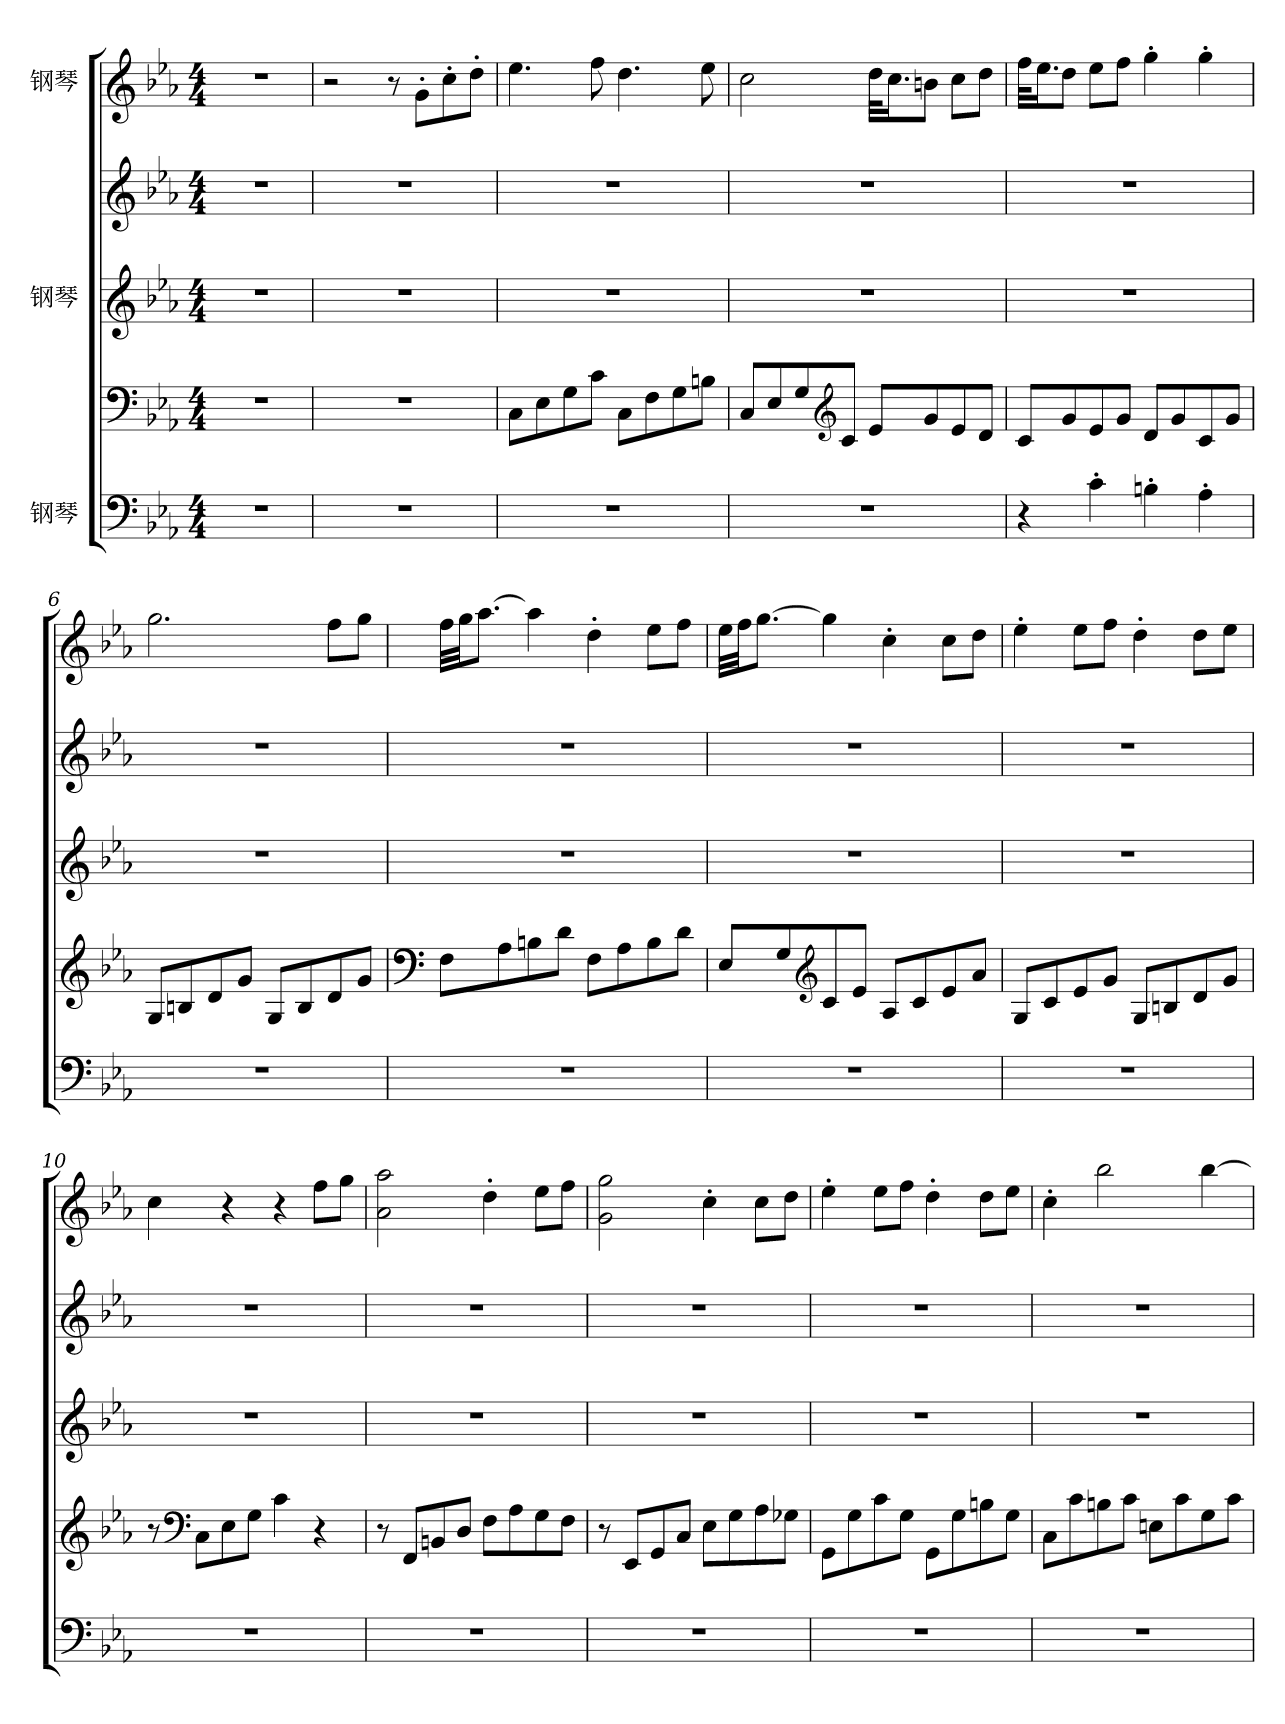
**kern	**kern	**kern	**kern	**kern
*part3	*part3	*part2	*part2	*part1
*staff5	*staff4	*staff3	*staff2	*staff1
*I"钢琴	*	*I"钢琴	*	*I"钢琴
*clefF4	*clefF4	*clefG2	*clefG2	*clefG2
*k[b-e-a-]	*k[b-e-a-]	*k[b-e-a-]	*k[b-e-a-]	*k[b-e-a-]
*M4/4	*M4/4	*M4/4	*M4/4	*M4/4
*MM196	*MM196	*MM196	*MM196	*MM196
=1	=1	=1	=1	=1
1r	1r	1r	1r	1r
=2	=2	=2	=2	=2
1r	1r	1r	1r	2r
.	.	.	.	8r
.	.	.	.	8g'\L
.	.	.	.	8cc'\
.	.	.	.	8dd'\J
=3	=3	=3	=3	=3
1r	8C\L	1r	1r	4.ee-\
.	8E-\	.	.	.
.	8G\	.	.	.
.	8c\J	.	.	8ff\
.	8C\L	.	.	4.dd\
.	8F\	.	.	.
.	8G\	.	.	.
.	8Bn\J	.	.	8ee-\
=4	=4	=4	=4	=4
1r	8C/L	1r	1r	2cc\
.	8E-/	.	.	.
.	8G/	.	.	.
*	*clefG2	*	*	*
.	8c/J	.	.	.
.	8e-/L	.	.	32dd\KLL
.	.	.	.	16.cc\J
.	8g/	.	.	8bn\J
.	8e-/	.	.	8cc\L
.	8d/J	.	.	8dd\J
=5	=5	=5	=5	=5
4r	8c/L	1r	1r	32ff\KLL
.	.	.	.	16.ee-\J
.	8g/	.	.	8dd\J
4c'\	8e-/	.	.	8ee-\L
.	8g/J	.	.	8ff\J
4Bn'\	8d/L	.	.	4gg'\
.	8g/	.	.	.
4A-'\	8c/	.	.	4gg'\
.	8g/J	.	.	.
!!LO:LB:g=z
=6	=6	=6	=6	=6
1r	8G/L	1r	1r	2.gg\
.	8Bn/	.	.	.
.	8d/	.	.	.
.	8g/J	.	.	.
.	8G/L	.	.	.
.	8B/	.	.	.
.	8d/	.	.	8ff\L
.	8g/J	.	.	8gg\J
=7	=7	=7	=7	=7
*	*clefF4	*	*	*
1r	8F\L	1r	1r	32ff\LLL
.	.	.	.	32gg\JJ
.	.	.	.	[8.aa-\J
.	8A-\	.	.	.
.	8Bn\	.	.	4aa-\]
.	8d\J	.	.	.
.	8F\L	.	.	4dd'\
.	8A-\	.	.	.
.	8B\	.	.	8ee-\L
.	8d\J	.	.	8ff\J
=8	=8	=8	=8	=8
1r	8E-/L	1r	1r	32ee-\LLL
.	.	.	.	32ff\JJ
.	.	.	.	[8.gg\J
.	8G/	.	.	.
*	*clefG2	*	*	*
.	8c/	.	.	4gg\]
.	8e-/J	.	.	.
.	8A-/L	.	.	4cc'\
.	8c/	.	.	.
.	8e-/	.	.	8cc\L
.	8a-/J	.	.	8dd\J
!!LO:PB:g=z
=9	=9	=9	=9	=9
1r	8G/L	1r	1r	4ee-'\
.	8c/	.	.	.
.	8e-/	.	.	8ee-\L
.	8g/J	.	.	8ff\J
.	8G/L	.	.	4dd'\
.	8Bn/	.	.	.
.	8d/	.	.	8dd\L
.	8g/J	.	.	8ee-\J
=10	=10	=10	=10	=10
1r	8r	1r	1r	4cc\
*	*clefF4	*	*	*
.	8C\L	.	.	.
.	8E-\	.	.	4r
.	8G\J	.	.	.
.	4c\	.	.	4r
.	4r	.	.	8ff\L
.	.	.	.	8gg\J
=11	=11	=11	=11	=11
1r	8r	1r	1r	2a-\ 2aa-\
.	8FF/L	.	.	.
.	8BBn/	.	.	.
.	8D/J	.	.	.
.	8F\L	.	.	4dd'\
.	8A-\	.	.	.
.	8G\	.	.	8ee-\L
.	8F\J	.	.	8ff\J
=12	=12	=12	=12	=12
1r	8r	1r	1r	2g\ 2gg\
.	8EE-/L	.	.	.
.	8GG/	.	.	.
.	8C/J	.	.	.
.	8E-\L	.	.	4cc'\
.	8G\	.	.	.
.	8A-\	.	.	8cc\L
.	8G-X\J	.	.	8dd\J
!!LO:LB:g=z
=13	=13	=13	=13	=13
1r	8GG\L	1r	1r	4ee-'\
.	8G\	.	.	.
.	8c\	.	.	8ee-\L
.	8G\J	.	.	8ff\J
.	8GG\L	.	.	4dd'\
.	8G\	.	.	.
.	8Bn\	.	.	8dd\L
.	8G\J	.	.	8ee-\J
=14	=14	=14	=14	=14
1r	8C\L	1r	1r	4cc'\
.	8c\	.	.	.
.	8Bn\	.	.	2bb-\
.	8c\J	.	.	.
.	8En\L	.	.	.
.	8c\	.	.	.
.	8G\	.	.	[4bb-\
.	8c\J	.	.	.
=	=	=	=	=
*-	*-	*-	*-	*-
